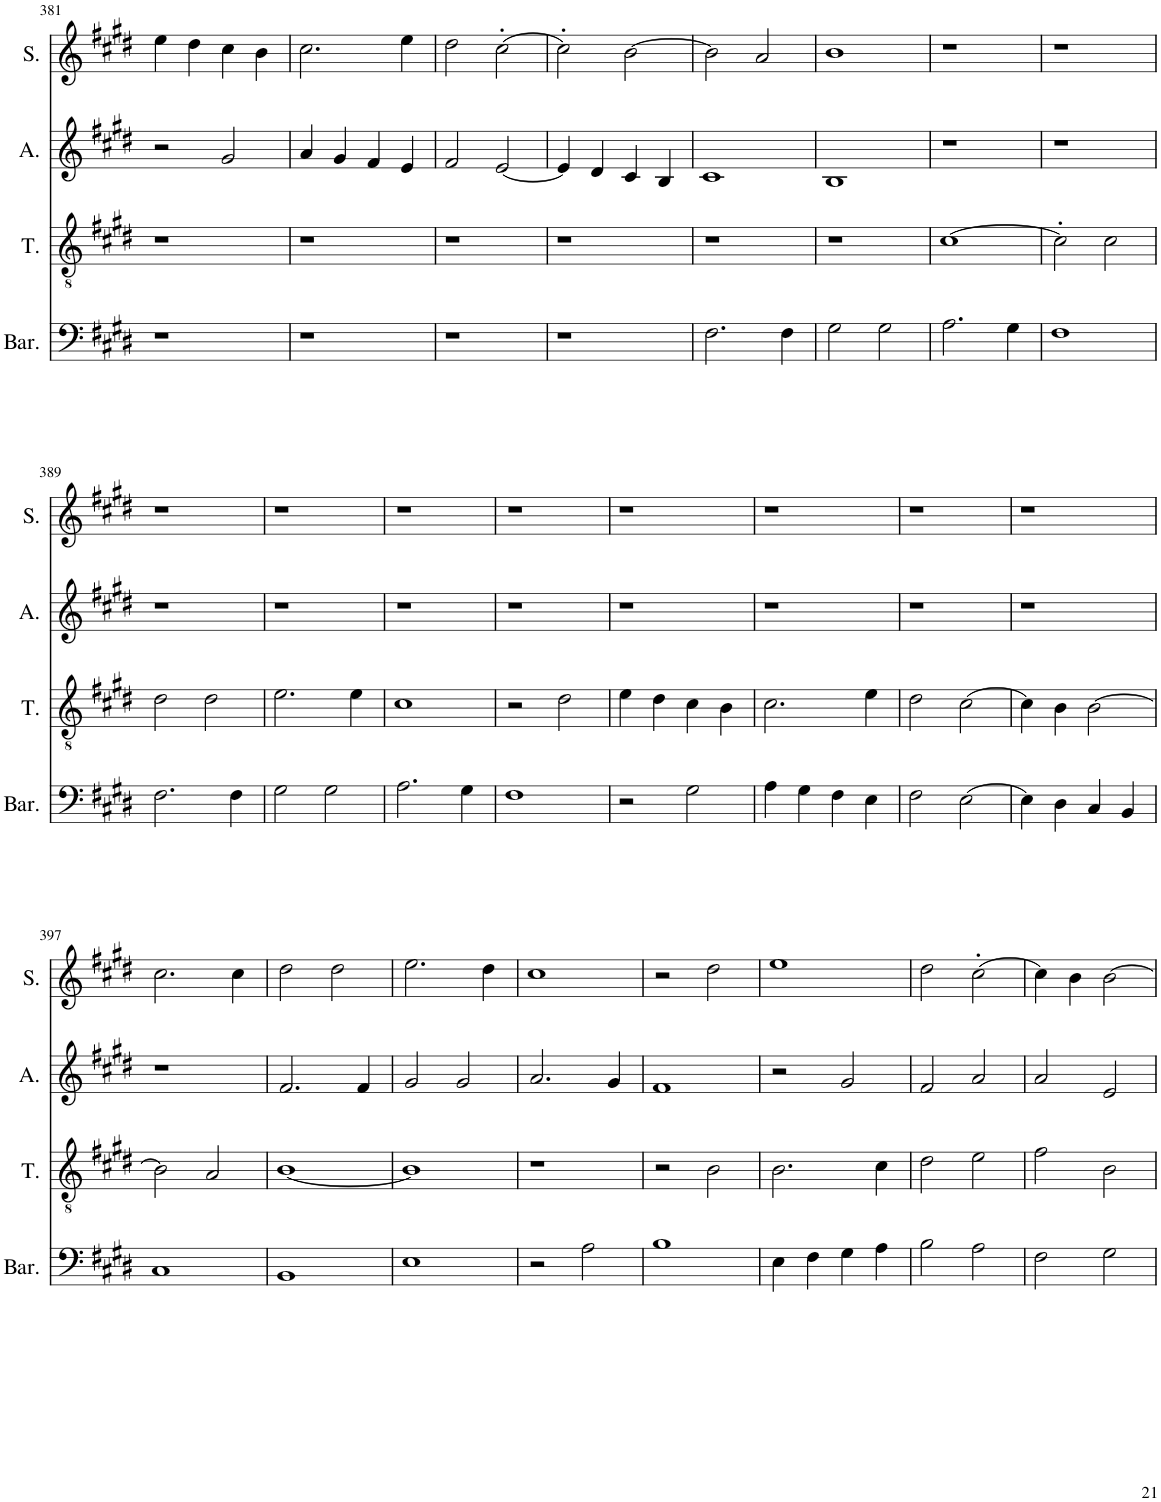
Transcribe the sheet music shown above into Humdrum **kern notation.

**kern	**kern	**kern	**kern
*part4	*part3	*part2	*part1
*staff4	*staff3	*staff2	*staff1
*I"Baryton	*I"Ténor	*I"Alto	*I"Soprano
*I'Bar.	*I'T.	*I'A.	*I'S.
!!LO:PB:g=z
*clefF4	*clefGv2	*clefG2	*clefG2
*k[f#c#g#d#]	*k[f#c#g#d#]	*k[f#c#g#d#]	*k[f#c#g#d#]
*M2/2	*M2/2	*M2/2	*M2/2
=381	=381	=381	=381
1r	1r	2r	4ee\
.	.	.	4dd#\
.	.	2g#/	4cc#\
.	.	.	4b\
=382	=382	=382	=382
1r	1r	4a/	2.cc#\
.	.	4g#/	.
.	.	4f#/	.
.	.	4e/	4ee\
=383	=383	=383	=383
1r	1r	2f#/	2dd#\
.	.	[2e/	[2cc#'\
=384	=384	=384	=384
1r	1r	4e/]	2cc#'\]
.	.	4d#/	.
.	.	4c#/	[2b\
.	.	4B/	.
=385	=385	=385	=385
2.F#\	1r	1c#	2b\]
.	.	.	2a/
4F#\	.	.	.
=386	=386	=386	=386
2G#\	1r	1B	1b
2G#\	.	.	.
=387	=387	=387	=387
2.A\	[1c#	1r	1r
4G#\	.	.	.
=388	=388	=388	=388
1F#	2c#'\]	1r	1r
.	2c#\	.	.
!!LO:LB:g=z
=389	=389	=389	=389
2.F#\	2d#\	1r	1r
.	2d#\	.	.
4F#\	.	.	.
=390	=390	=390	=390
2G#\	2.e\	1r	1r
2G#\	.	.	.
.	4e\	.	.
=391	=391	=391	=391
2.A\	1c#	1r	1r
4G#\	.	.	.
=392	=392	=392	=392
1F#	2r	1r	1r
.	2d#\	.	.
=393	=393	=393	=393
2r	4e\	1r	1r
.	4d#\	.	.
2G#\	4c#\	.	.
.	4B\	.	.
=394	=394	=394	=394
4A\	2.c#\	1r	1r
4G#\	.	.	.
4F#\	.	.	.
4E\	4e\	.	.
=395	=395	=395	=395
2F#\	2d#\	1r	1r
[2E\	[2c#\	.	.
=396	=396	=396	=396
4E\]	4c#\]	1r	1r
4D#\	4B\	.	.
4C#/	[2B\	.	.
4BB/	.	.	.
!!LO:LB:g=z
=397	=397	=397	=397
1C#	2B\]	1r	2.cc#\
.	2A/	.	.
.	.	.	4cc#\
=398	=398	=398	=398
1BB	[1B	2.f#/	2dd#\
.	.	.	2dd#\
.	.	4f#/	.
=399	=399	=399	=399
1E	1B]	2g#/	2.ee\
.	.	2g#/	.
.	.	.	4dd#\
=400	=400	=400	=400
2r	1r	2.a/	1cc#
2A\	.	.	.
.	.	4g#/	.
=401	=401	=401	=401
1B	2r	1f#	2r
.	2B\	.	2dd#\
=402	=402	=402	=402
4E\	2.B\	2r	1ee
4F#\	.	.	.
4G#\	.	2g#/	.
4A\	4c#\	.	.
=403	=403	=403	=403
2B\	2d#\	2f#/	2dd#\
2A\	2e\	2a/	[2cc#'\
=404	=404	=404	=404
2F#\	2f#\	2a/	4cc#\]
.	.	.	4b\
2G#\	2B\	2e/	[2b\
=	=	=	=
*-	*-	*-	*-
